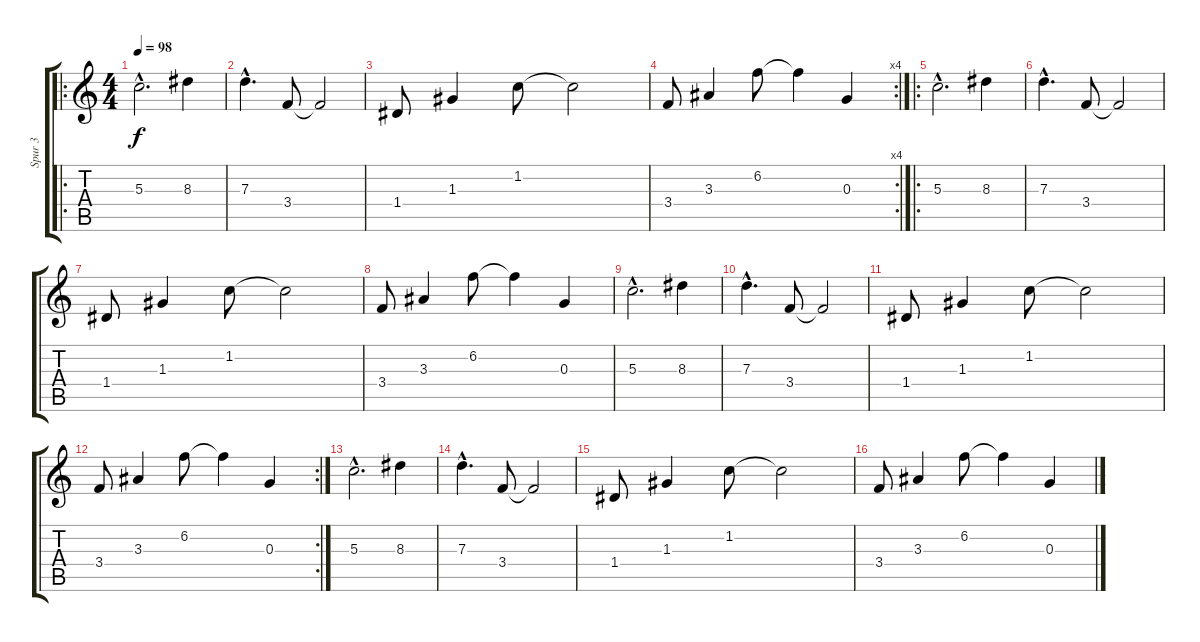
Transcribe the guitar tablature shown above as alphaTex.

\track ("Spur 3" "Spur 3") {instrument electricguitarclean}
\staff {score tabs}
\tuning (E4 B3 G3 D3 A2 E2) {hide}
\ro
\ts (4 4)
\tempo 98
\clef g2
\ks c
5.3{hac}.2{d dy f} 8.3.4 |
7.3{hac}.4{d} 3.4.8 3.4{t}.2 |
1.4.8 1.3.4 1.2.8 1.2{t}.2 |
\rc 4
3.4.8 3.3.4 6.2.8 6.2{t}.4 0.3.4 |
\ro
5.3{hac}.2{d} 8.3.4 |
7.3{hac}.4{d} 3.4.8 3.4{t}.2 |
1.4.8 1.3.4 1.2.8 1.2{t}.2 |
3.4.8 3.3.4 6.2.8 6.2{t}.4 0.3.4 |
5.3{hac}.2{d} 8.3.4 |
7.3{hac}.4{d} 3.4.8 3.4{t}.2 |
1.4.8 1.3.4 1.2.8 1.2{t}.2 |
\rc 2
3.4.8 3.3.4 6.2.8 6.2{t}.4 0.3.4 |
5.3{hac}.2{d} 8.3.4 |
7.3{hac}.4{d} 3.4.8 3.4{t}.2 |
1.4.8 1.3.4 1.2.8 1.2{t}.2 |
3.4.8 3.3.4 6.2.8 6.2{t}.4 0.3.4
